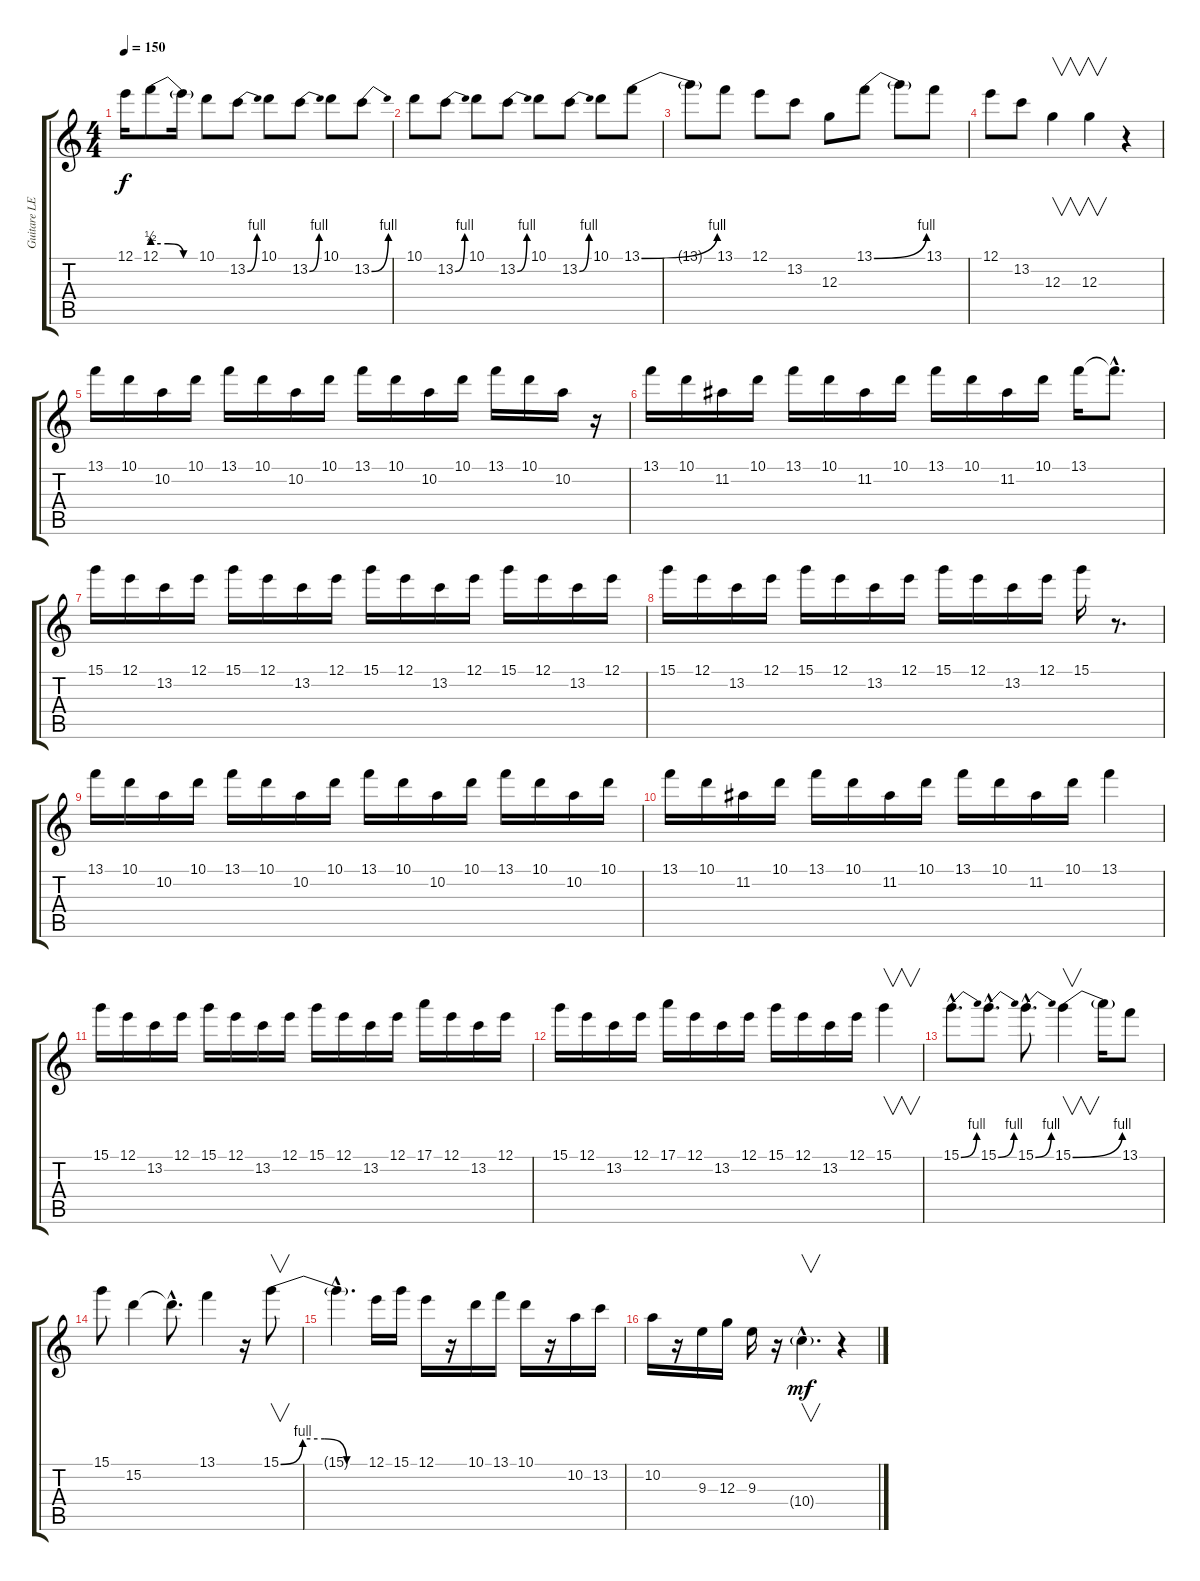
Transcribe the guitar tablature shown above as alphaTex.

\track ("Guitare LEAD" "Guitare LE") {instrument distortionguitar}
\staff {score tabs}
\tuning (E4 B3 G3 D3 A2 E2) {hide}
\ts (4 4)
\tempo 150
\clef g2
\ks c
12.1{t}.16{dy f} 12.1{be (custom 0 2 20 2 40 0 60 0)}.8 12.1{t}.16 10.1.8 13.2{be (bend 0 0 60 4)}.8 10.1.8 13.2{be (bend 0 0 60 4)}.8 10.1.8 13.2{be (bend 0 0 60 4)}.8 |
10.1.8 13.2{be (bend 0 0 60 4)}.8 10.1.8 13.2{be (bend 0 0 60 4)}.8 10.1.8 13.2{be (bend 0 0 60 4)}.8 10.1.8 13.1{be (bend 0 0 60 4)}.8 |
13.1{t}.8 13.1.8 12.1.8 13.2.8 12.3.8 13.1{be (bend 0 0 60 4)}.8 13.1{t}.8 13.1.8 |
12.1.8 13.2.8 12.3.4{v} 12.3.4{v} r.4 |
13.1.16 10.1.16 10.2.16 10.1.16 13.1.16 10.1.16 10.2.16 10.1.16 13.1.16 10.1.16 10.2.16 10.1.16 13.1.16 10.1.16 10.2.16 r.16 |
13.1.16 10.1.16 11.2.16 10.1.16 13.1.16 10.1.16 11.2.16 10.1.16 13.1.16 10.1.16 11.2.16 10.1.16 13.1.16 13.1{hac t}.8{d} |
15.1.16 12.1.16 13.2.16 12.1.16 15.1.16 12.1.16 13.2.16 12.1.16 15.1.16 12.1.16 13.2.16 12.1.16 15.1.16 12.1.16 13.2.16 12.1.16 |
15.1.16 12.1.16 13.2.16 12.1.16 15.1.16 12.1.16 13.2.16 12.1.16 15.1.16 12.1.16 13.2.16 12.1.16 15.1.16 r.8{d} |
13.1.16 10.1.16 10.2.16 10.1.16 13.1.16 10.1.16 10.2.16 10.1.16 13.1.16 10.1.16 10.2.16 10.1.16 13.1.16 10.1.16 10.2.16 10.1.16 |
13.1.16 10.1.16 11.2.16 10.1.16 13.1.16 10.1.16 11.2.16 10.1.16 13.1.16 10.1.16 11.2.16 10.1.16 13.1.4 |
15.1.16 12.1.16 13.2.16 12.1.16 15.1.16 12.1.16 13.2.16 12.1.16 15.1.16 12.1.16 13.2.16 12.1.16 17.1.16 12.1.16 13.2.16 12.1.16 |
15.1.16 12.1.16 13.2.16 12.1.16 17.1.16 12.1.16 13.2.16 12.1.16 15.1.16 12.1.16 13.2.16 12.1.16 15.1.4{v} |
15.1{be (bend 0 0 60 4) hac}.8{d} 15.1{be (bend 0 0 60 4) hac}.8{d} 15.1{be (bend 0 0 60 4) hac}.8{d} 15.1{be (bend 0 0 60 4)}.4{v} 15.1{t}.16 13.1.8 |
15.1.8 15.2.4 15.2{hac t}.8{d} 13.1.4 r.16 15.1{be (custom 0 0 15 4 30 4 45 0 60 0)}.8{v} |
15.1{hac t}.4{d} 12.1.16 15.1.16 12.1.16 r.16 10.1.16 13.1.16 10.1.16 r.16 10.2.16 13.2.16 |
10.2.16 r.16 9.3.16 12.3.16 9.3.16 r.16 10.4{g hac}.4{v d dy mf} r.4
